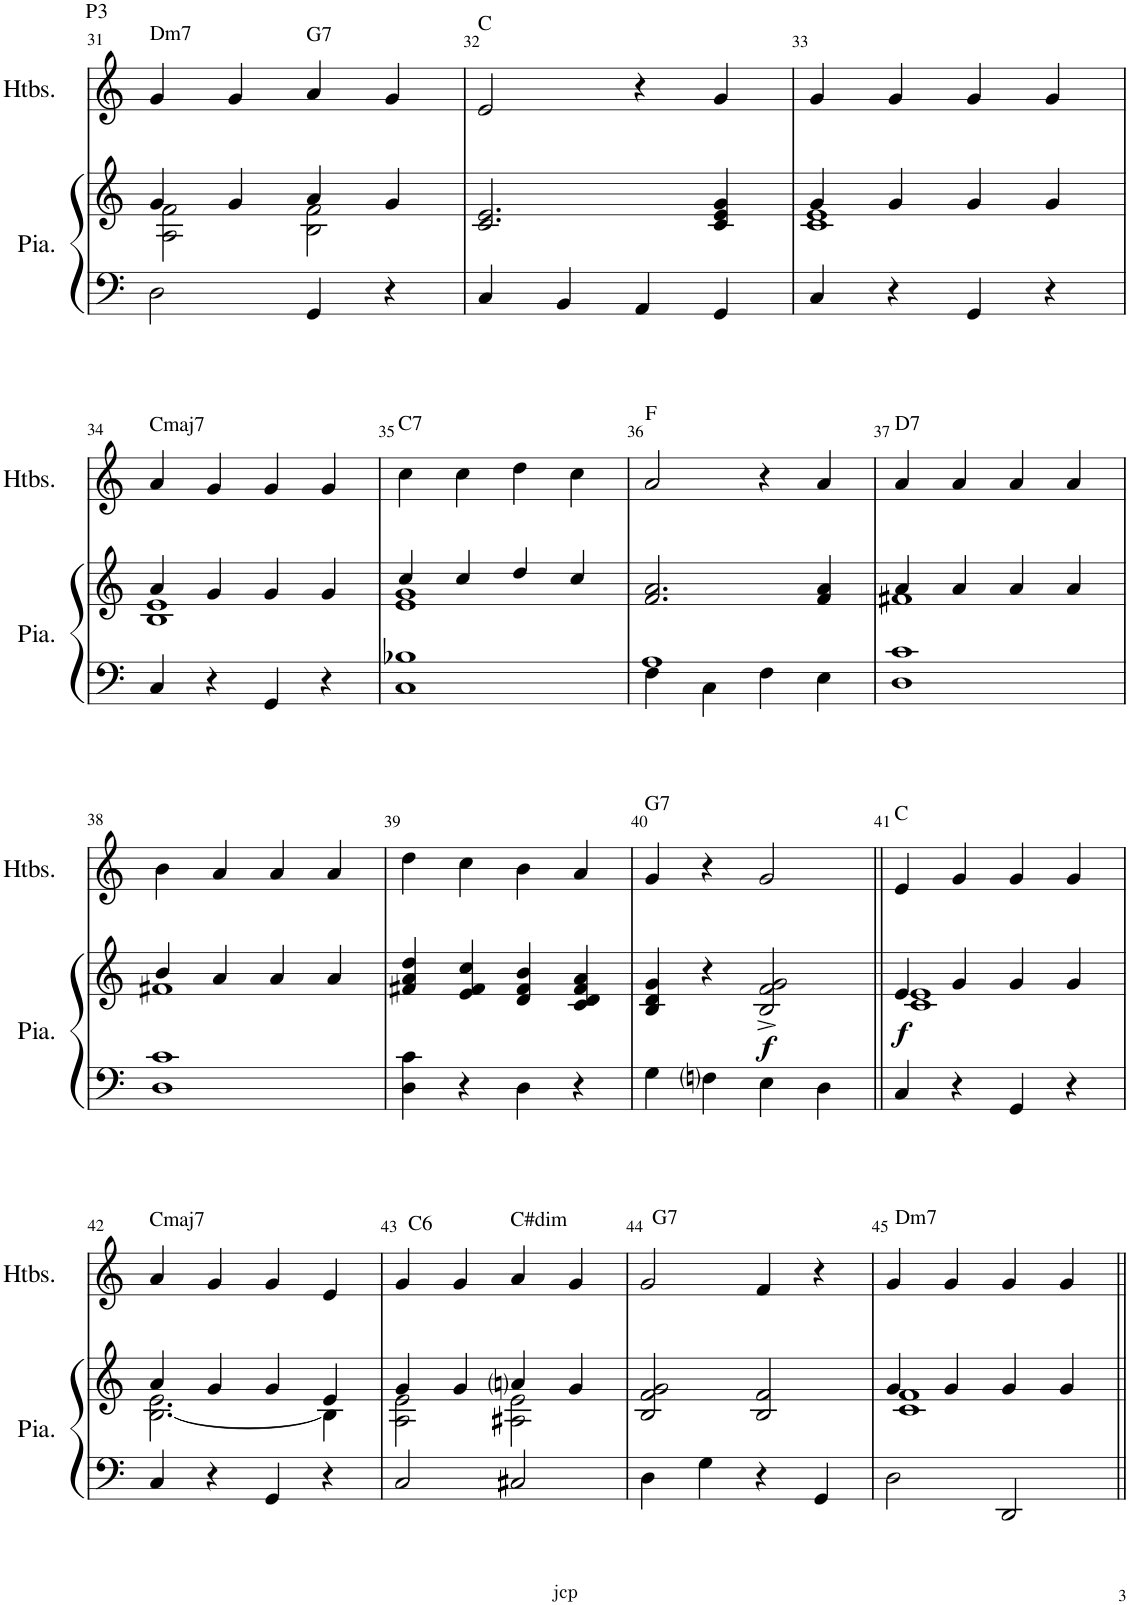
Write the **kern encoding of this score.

**kern	**kern	**dynam	**kern
*part2	*part2	*part2	*part1
*staff3	*staff2	*staff2/3	*staff1
*I"Piano	*	*	*I"Hautbois
*I'Pia.	*	*	*I'Htbs.
!!LO:PB:g=z
*clefF4	*clefG2	*	*clefG2
*k[]	*k[]	*	*k[]
*M2/2	*M2/2	*	*M2/2
*met(c|)	*met(c|)	*	*met(c|)
=31	=31	=31	=31
*	*^	*	*
!	!	!	!	!LO:TX:a:t=Dm7
!	!	!	!	!LO:TX:a:t=P3
2D\	4g/	2A\ 2f\	.	4g/
.	4g/	.	.	4g/
!	!	!	!	!LO:TX:a:t=G7
4GG/	4a/	2B\ 2f\	.	4a/
4r	4g/	.	.	4g/
*	*v	*v	*	*
=32	=32	=32	=32
!	!	!	!LO:TX:a:t=C
4C/	2.c/ 2.e/	.	2e/
4BB/	.	.	.
4AA/	.	.	4r
4GG/	4c/ 4e/ 4g/	.	4g/
=33	=33	=33	=33
*	*^	*	*
4C/	4g/	1c 1e	.	4g/
4r	4g/	.	.	4g/
4GG/	4g/	.	.	4g/
4r	4g/	.	.	4g/
!!LO:LB:g=z
=34	=34	=34	=34	=34
!	!	!	!	!LO:TX:a:t=Cmaj7
4C/	4a/	1B 1e	.	4a/
4r	4g/	.	.	4g/
4GG/	4g/	.	.	4g/
4r	4g/	.	.	4g/
=35	=35	=35	=35	=35
!	!	!	!	!LO:TX:a:t=C7
1C 1B-X	4cc/	1e 1g	.	4cc\
.	4cc/	.	.	4cc\
.	4dd/	.	.	4dd\
.	4cc/	.	.	4cc\
*	*v	*v	*	*
=36	=36	=36	=36
*^	*	*	*
!	!	!	!	!LO:TX:a:t=F
1A	4F\	2.f/ 2.a/	.	2a/
.	4C\	.	.	.
.	4F\	.	.	4r
.	4E\	4f/ 4a/	.	4a/
=37	=37	=37	=37	=37
*	*	*^	*	*
!	!	!	!	!	!LO:TX:a:t=D7
*v	*v	*	*	*	*
1D 1c	4a/	1f#X	.	4a/
.	4a/	.	.	4a/
.	4a/	.	.	4a/
.	4a/	.	.	4a/
!!LO:LB:g=z
=38	=38	=38	=38	=38
1D 1c	4b/	1f#X	.	4b\
.	4a/	.	.	4a/
.	4a/	.	.	4a/
.	4a/	.	.	4a/
*	*v	*v	*	*
=39	=39	=39	=39
4D\ 4c\	4f#X/ 4a/ 4dd/	.	4dd\
4r	4e/ 4f#/ 4cc/	.	4cc\
4D\	4d/ 4f#/ 4b/	.	4b\
4r	4c/ 4d/ 4f#/ 4a/	.	4a/
=40	=40	=40	=40
!	!	!	!LO:TX:a:t=G7
4G\	4B/ 4d/ 4g/	.	4g/
4Fni\	4r	.	4r
!	!	!LO:DY:b	!
4E\	2B/^ 2f/^ 2g/^	f	2g/
4D\	.	.	.
=41||	=41||	=41||	=41||
*	*^	*	*
!	!	!	!	!LO:TX:a:t=C
!	!	!	!LO:DY:b	!
4C/	4e/	1c 1e	f	4e/
4r	4g/	.	.	4g/
4GG/	4g/	.	.	4g/
4r	4g/	.	.	4g/
!!LO:LB:g=z
=42	=42	=42	=42	=42
!	!	!	!	!LO:TX:a:t=Cmaj7
4C/	4a/	[2.B\ 2.e\	.	4a/
4r	4g/	.	.	4g/
4GG/	4g/	.	.	4g/
4r	4e/	4B\]	.	4e/
=43	=43	=43	=43	=43
!	!	!	!	!LO:TX:a:t=C6
2C/	4g/	2A\ 2e\	.	4g/
.	4g/	.	.	4g/
!	!	!	!	!LO:TX:a:t=C#dim
2C#X/	4ani/	2A#X\ 2e\	.	4a/
.	4g/	.	.	4g/
*	*v	*v	*	*
=44	=44	=44	=44
!	!	!	!LO:TX:a:t=G7
4D\	2B/ 2f/ 2g/	.	2g/
4G\	.	.	.
4r	2B/ 2f/	.	4f/
4GG/	.	.	4r
=45	=45	=45	=45
*	*^	*	*
!	!	!	!	!LO:TX:a:t=Dm7
2D\	4g/	1c 1f	.	4g/
.	4g/	.	.	4g/
2DD/	4g/	.	.	4g/
.	4g/	.	.	4g/
*	*v	*v	*	*
=||	=||	=||	=||
*-	*-	*-	*-
